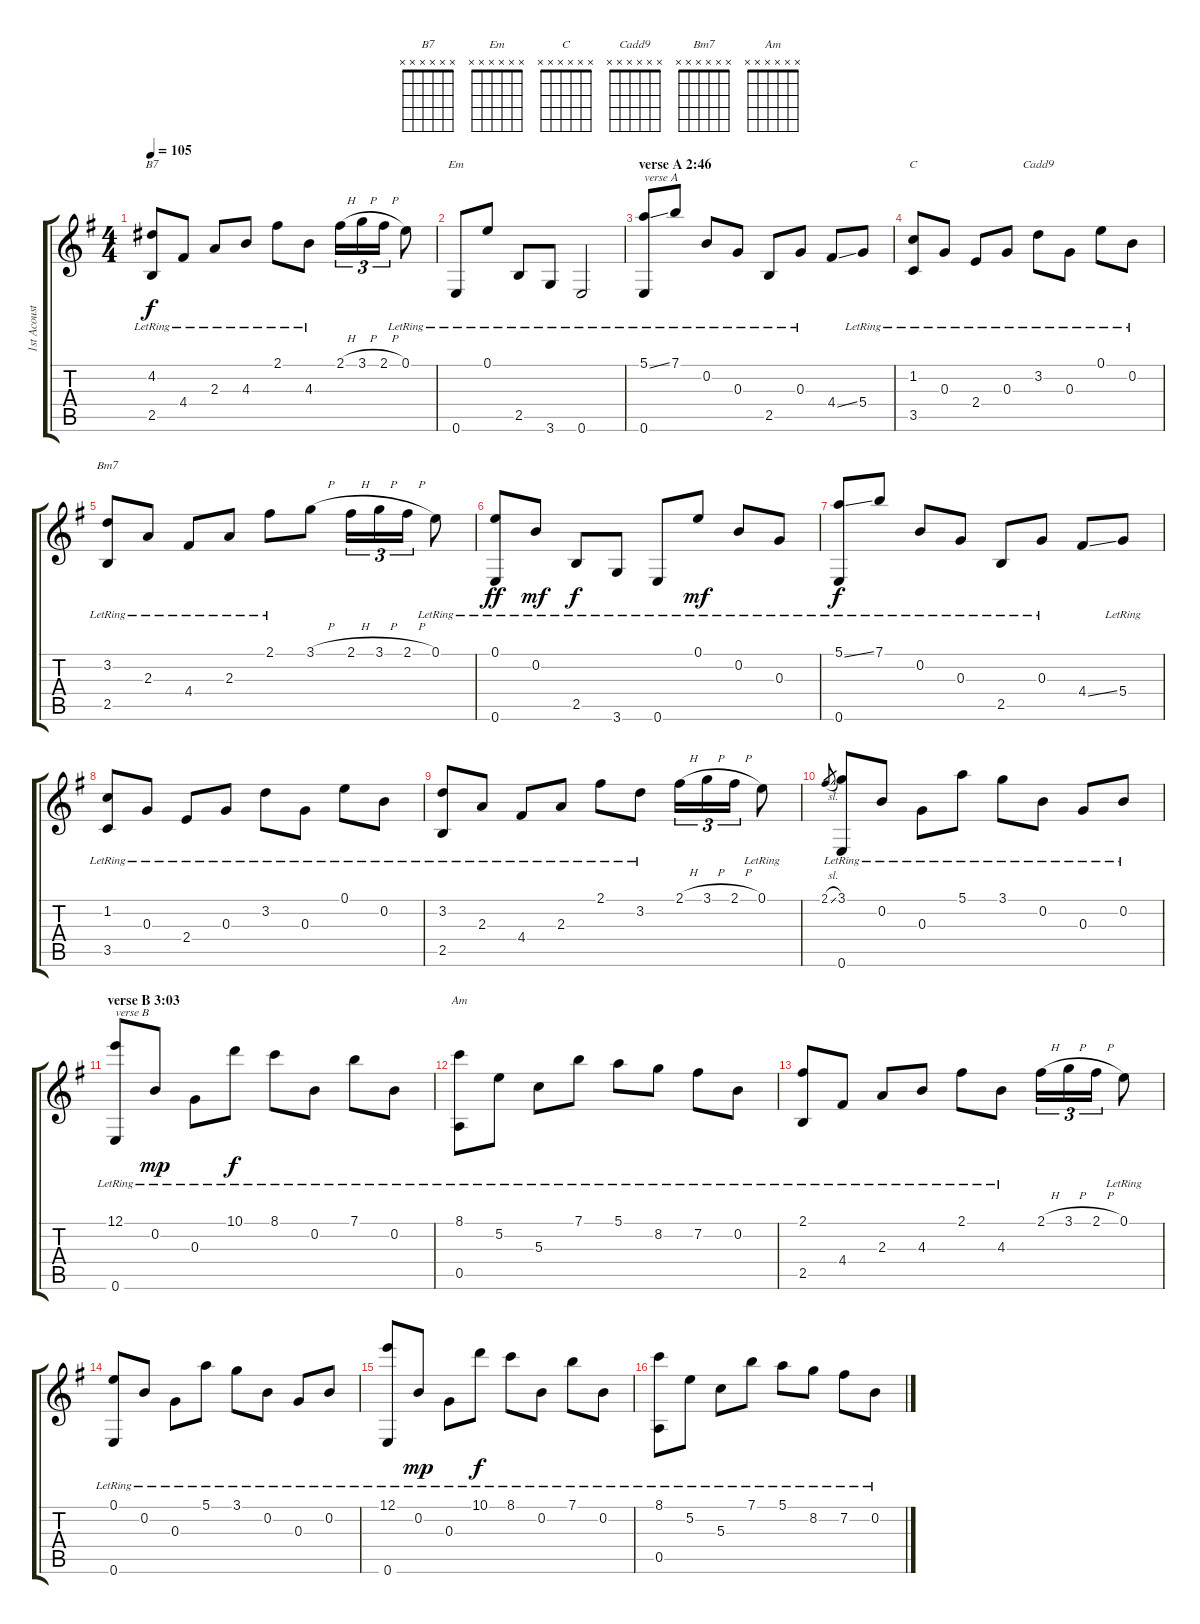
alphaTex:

\track ("1st Acoustic Guitar (Originally Classica" "1st Acoust") {instrument acousticguitarsteel}
\staff {score tabs}
\tuning (E4 B3 G3 D3 A2 E2) {hide}
\chord ("B7" x x x x x x)
\chord ("Em" x x x x x x)
\chord ("C" x x x x x x)
\chord ("Cadd9" x x x x x x)
\chord ("Bm7" x x x x x x)
\chord ("Am" x x x x x x)
\ts (4 4)
\tempo 105
\clef g2
\ks g
(4.2{lr} 2.5{lr}).8{ch "B7" dy f} 4.4{lr}.8 2.3{lr}.8 4.3{lr}.8 2.1{lr}.8 4.3{lr}.8 2.1{h}.16{tu (3 2)} 3.1{h}.16{tu (3 2)} 2.1{h}.16{tu (3 2)} 0.1{lr}.8 |
0.6{lr}.8{ch "Em"} 0.1{lr}.8 2.5{lr}.8 3.6{lr}.8 0.6{lr}.2 |
\section ("" "verse A 2:46")
(5.1{ss} 0.6{lr}).8{txt "verse A"} 7.1{lr}.8 0.2{lr}.8 0.3{lr}.8 2.5{lr}.8 0.3{lr}.8 4.4{ss}.8 5.4{lr}.8 |
(1.2{lr} 3.5{lr}).8{ch "C"} 0.3{lr}.8 2.4{lr}.8 0.3{lr}.8 3.2{lr}.8{ch "Cadd9"} 0.3{lr}.8 0.1{lr}.8 0.2{lr}.8 |
(3.2{lr} 2.5{lr}).8{ch "Bm7"} 2.3{lr}.8 4.4{lr}.8 2.3{lr}.8 2.1{lr}.8 3.1{h}.8 2.1{h}.16{tu (3 2)} 3.1{h}.16{tu (3 2)} 2.1{h}.16{tu (3 2)} 0.1{lr}.8 |
(0.1{lr} 0.6{lr}).8{dy ff} 0.2{lr}.8{dy mf} 2.5{lr}.8{dy f} 3.6{lr}.8 0.6{lr}.8 0.1{lr}.8{dy mf} 0.2{lr}.8 0.3{lr}.8 |
(5.1{ss} 0.6{lr}).8{dy f} 7.1{lr}.8 0.2{lr}.8 0.3{lr}.8 2.5{lr}.8 0.3{lr}.8 4.4{ss}.8 5.4{lr}.8 |
(1.2{lr} 3.5{lr}).8 0.3{lr}.8 2.4{lr}.8 0.3{lr}.8 3.2{lr}.8 0.3{lr}.8 0.1{lr}.8 0.2{lr}.8 |
(3.2{lr} 2.5{lr}).8 2.3{lr}.8 4.4{lr}.8 2.3{lr}.8 2.1{lr}.8 3.2{lr}.8 2.1{h}.16{tu (3 2)} 3.1{h}.16{tu (3 2)} 2.1{h}.16{tu (3 2)} 0.1{lr}.8 |
2.1{sl}.8{gr} (3.1{lr} 0.6{lr}).8 0.2{lr}.8 0.3{lr}.8 5.1{lr}.8 3.1{lr}.8 0.2{lr}.8 0.3{lr}.8 0.2{lr}.8 |
\section ("" "verse B 3:03")
(12.1{lr} 0.6{lr}).8{txt "verse B"} 0.2{lr}.8{dy mp} 0.3{lr}.8 10.1{lr}.8{dy f} 8.1{lr}.8 0.2{lr}.8 7.1{lr}.8 0.2{lr}.8 |
(8.1{lr} 0.5{lr}).8{ch "Am"} 5.2{lr}.8 5.3{lr}.8 7.1{lr}.8 5.1{lr}.8 8.2{lr}.8 7.2{lr}.8 0.2{lr}.8 |
(2.1{lr} 2.5{lr}).8 4.4{lr}.8 2.3{lr}.8 4.3{lr}.8 2.1{lr}.8 4.3{lr}.8 2.1{h}.16{tu (3 2)} 3.1{h}.16{tu (3 2)} 2.1{h}.16{tu (3 2)} 0.1{lr}.8 |
(0.1{lr} 0.6{lr}).8 0.2{lr}.8 0.3{lr}.8 5.1{lr}.8 3.1{lr}.8 0.2{lr}.8 0.3{lr}.8 0.2{lr}.8 |
(12.1{lr} 0.6{lr}).8 0.2{lr}.8{dy mp} 0.3{lr}.8 10.1{lr}.8{dy f} 8.1{lr}.8 0.2{lr}.8 7.1{lr}.8 0.2{lr}.8 |
(8.1{lr} 0.5{lr}).8 5.2{lr}.8 5.3{lr}.8 7.1{lr}.8 5.1{lr}.8 8.2{lr}.8 7.2{lr}.8 0.2{lr}.8
